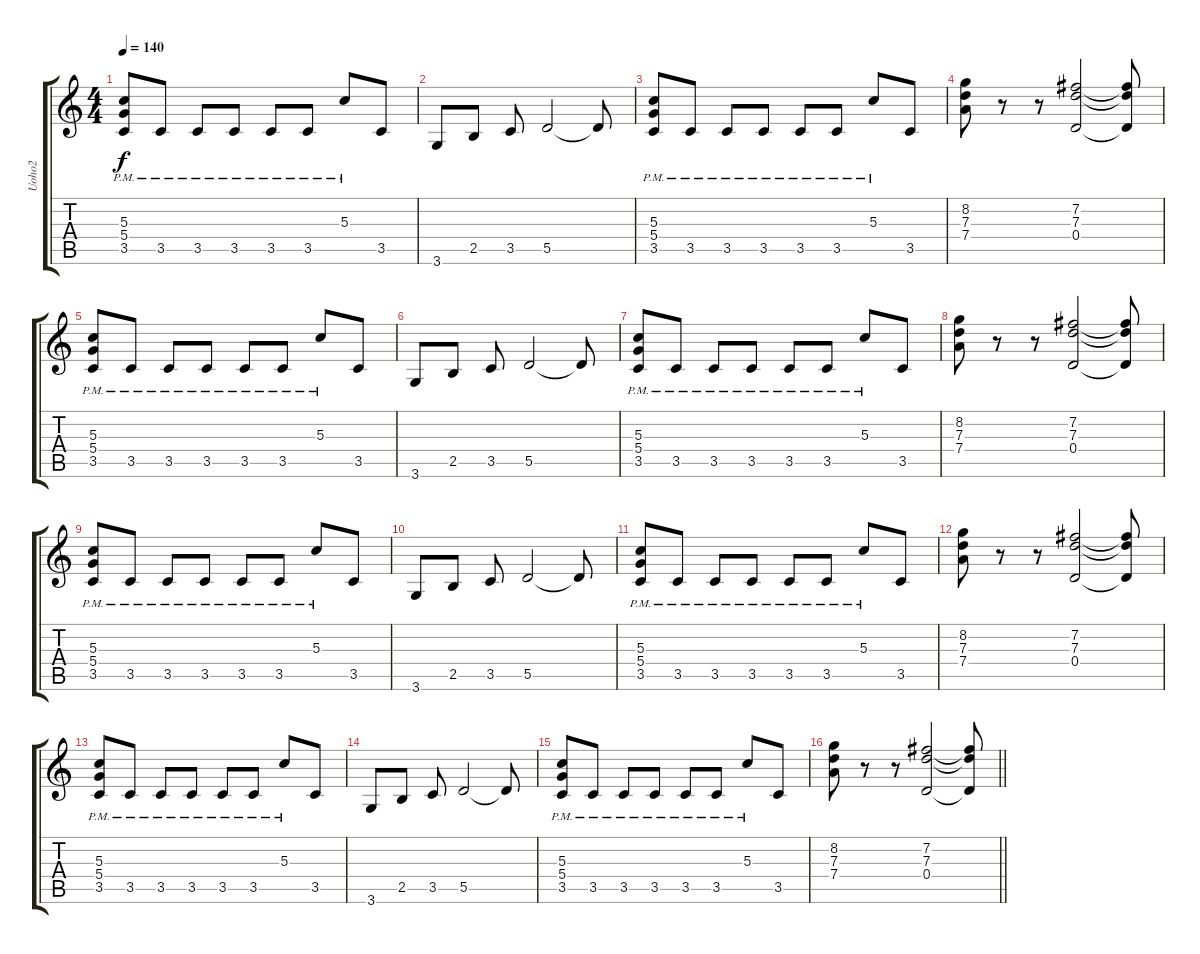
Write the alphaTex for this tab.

\track ("Uoho2" "Uoho2") {instrument acousticguitarsteel}
\staff {score tabs}
\tuning (E4 B3 G3 D3 A2 E2) {hide}
\ts (4 4)
\tempo 140
\clef g2
\ks c
(5.3 5.4 3.5{pm}).8{dy f} 3.5{pm}.8 3.5{pm}.8 3.5{pm}.8 3.5{pm}.8 3.5{pm}.8 5.3{pm}.8 3.5.8 |
3.6.8 2.5.8 3.5.8 5.5.2 5.5{t}.8 |
(5.3 5.4 3.5{pm}).8 3.5{pm}.8 3.5{pm}.8 3.5{pm}.8 3.5{pm}.8 3.5{pm}.8 5.3{pm}.8 3.5.8 |
(8.2 7.3 7.4).8 r.8 r.8 (7.2 7.3 0.4).2 (7.2{t} 7.3{t} 0.4{t}).8 |
(5.3 5.4 3.5{pm}).8 3.5{pm}.8 3.5{pm}.8 3.5{pm}.8 3.5{pm}.8 3.5{pm}.8 5.3{pm}.8 3.5.8 |
3.6.8 2.5.8 3.5.8 5.5.2 5.5{t}.8 |
(5.3 5.4 3.5{pm}).8 3.5{pm}.8 3.5{pm}.8 3.5{pm}.8 3.5{pm}.8 3.5{pm}.8 5.3{pm}.8 3.5.8 |
(8.2 7.3 7.4).8 r.8 r.8 (7.2 7.3 0.4).2 (7.2{t} 7.3{t} 0.4{t}).8 |
(5.3 5.4 3.5{pm}).8 3.5{pm}.8 3.5{pm}.8 3.5{pm}.8 3.5{pm}.8 3.5{pm}.8 5.3{pm}.8 3.5.8 |
3.6.8 2.5.8 3.5.8 5.5.2 5.5{t}.8 |
(5.3 5.4 3.5{pm}).8 3.5{pm}.8 3.5{pm}.8 3.5{pm}.8 3.5{pm}.8 3.5{pm}.8 5.3{pm}.8 3.5.8 |
(8.2 7.3 7.4).8 r.8 r.8 (7.2 7.3 0.4).2 (7.2{t} 7.3{t} 0.4{t}).8 |
(5.3 5.4 3.5{pm}).8 3.5{pm}.8 3.5{pm}.8 3.5{pm}.8 3.5{pm}.8 3.5{pm}.8 5.3{pm}.8 3.5.8 |
3.6.8 2.5.8 3.5.8 5.5.2 5.5{t}.8 |
(5.3 5.4 3.5{pm}).8 3.5{pm}.8 3.5{pm}.8 3.5{pm}.8 3.5{pm}.8 3.5{pm}.8 5.3{pm}.8 3.5.8 |
\barLineRight lightlight
(8.2 7.3 7.4).8 r.8 r.8 (7.2 7.3 0.4).2 (7.2{t} 7.3{t} 0.4{t}).8
